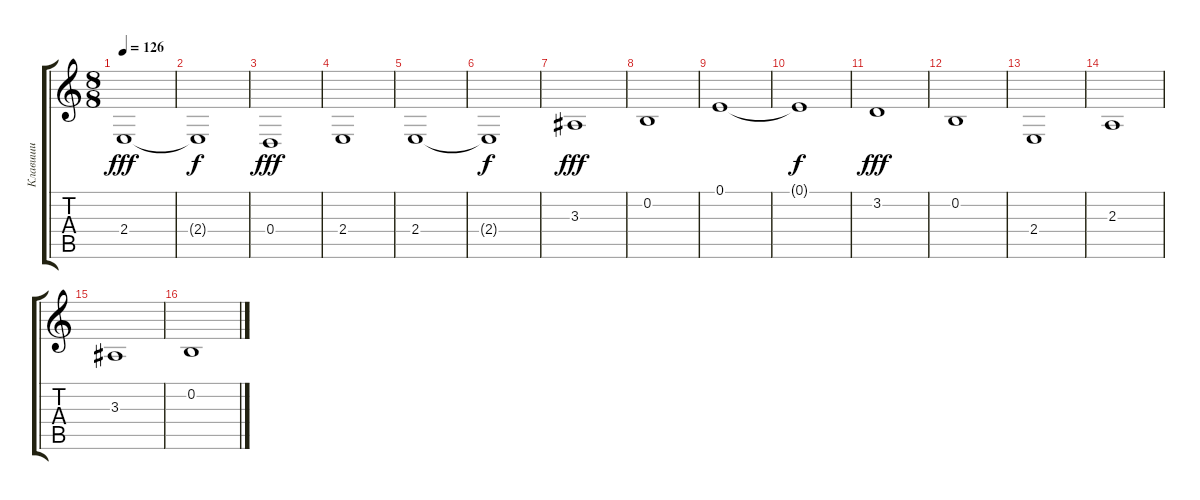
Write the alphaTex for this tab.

\track ("Клавиши" "Клавиши") {instrument stringensemble1}
\staff {score tabs}
\tuning (E4 B3 G3 D3 A2 E2) {hide}
\ts (8 8)
\tempo 126
\clef g2
\ks c
2.4.1{dy fff} |
2.4{t}.1{dy f} |
0.4.1{dy fff} |
2.4.1 |
2.4.1 |
2.4{t}.1{dy f} |
3.3.1{dy fff} |
0.2.1 |
0.1.1 |
0.1{t}.1{dy f} |
3.2.1{dy fff} |
0.2.1 |
2.4.1 |
2.3.1 |
3.3.1 |
0.2.1
